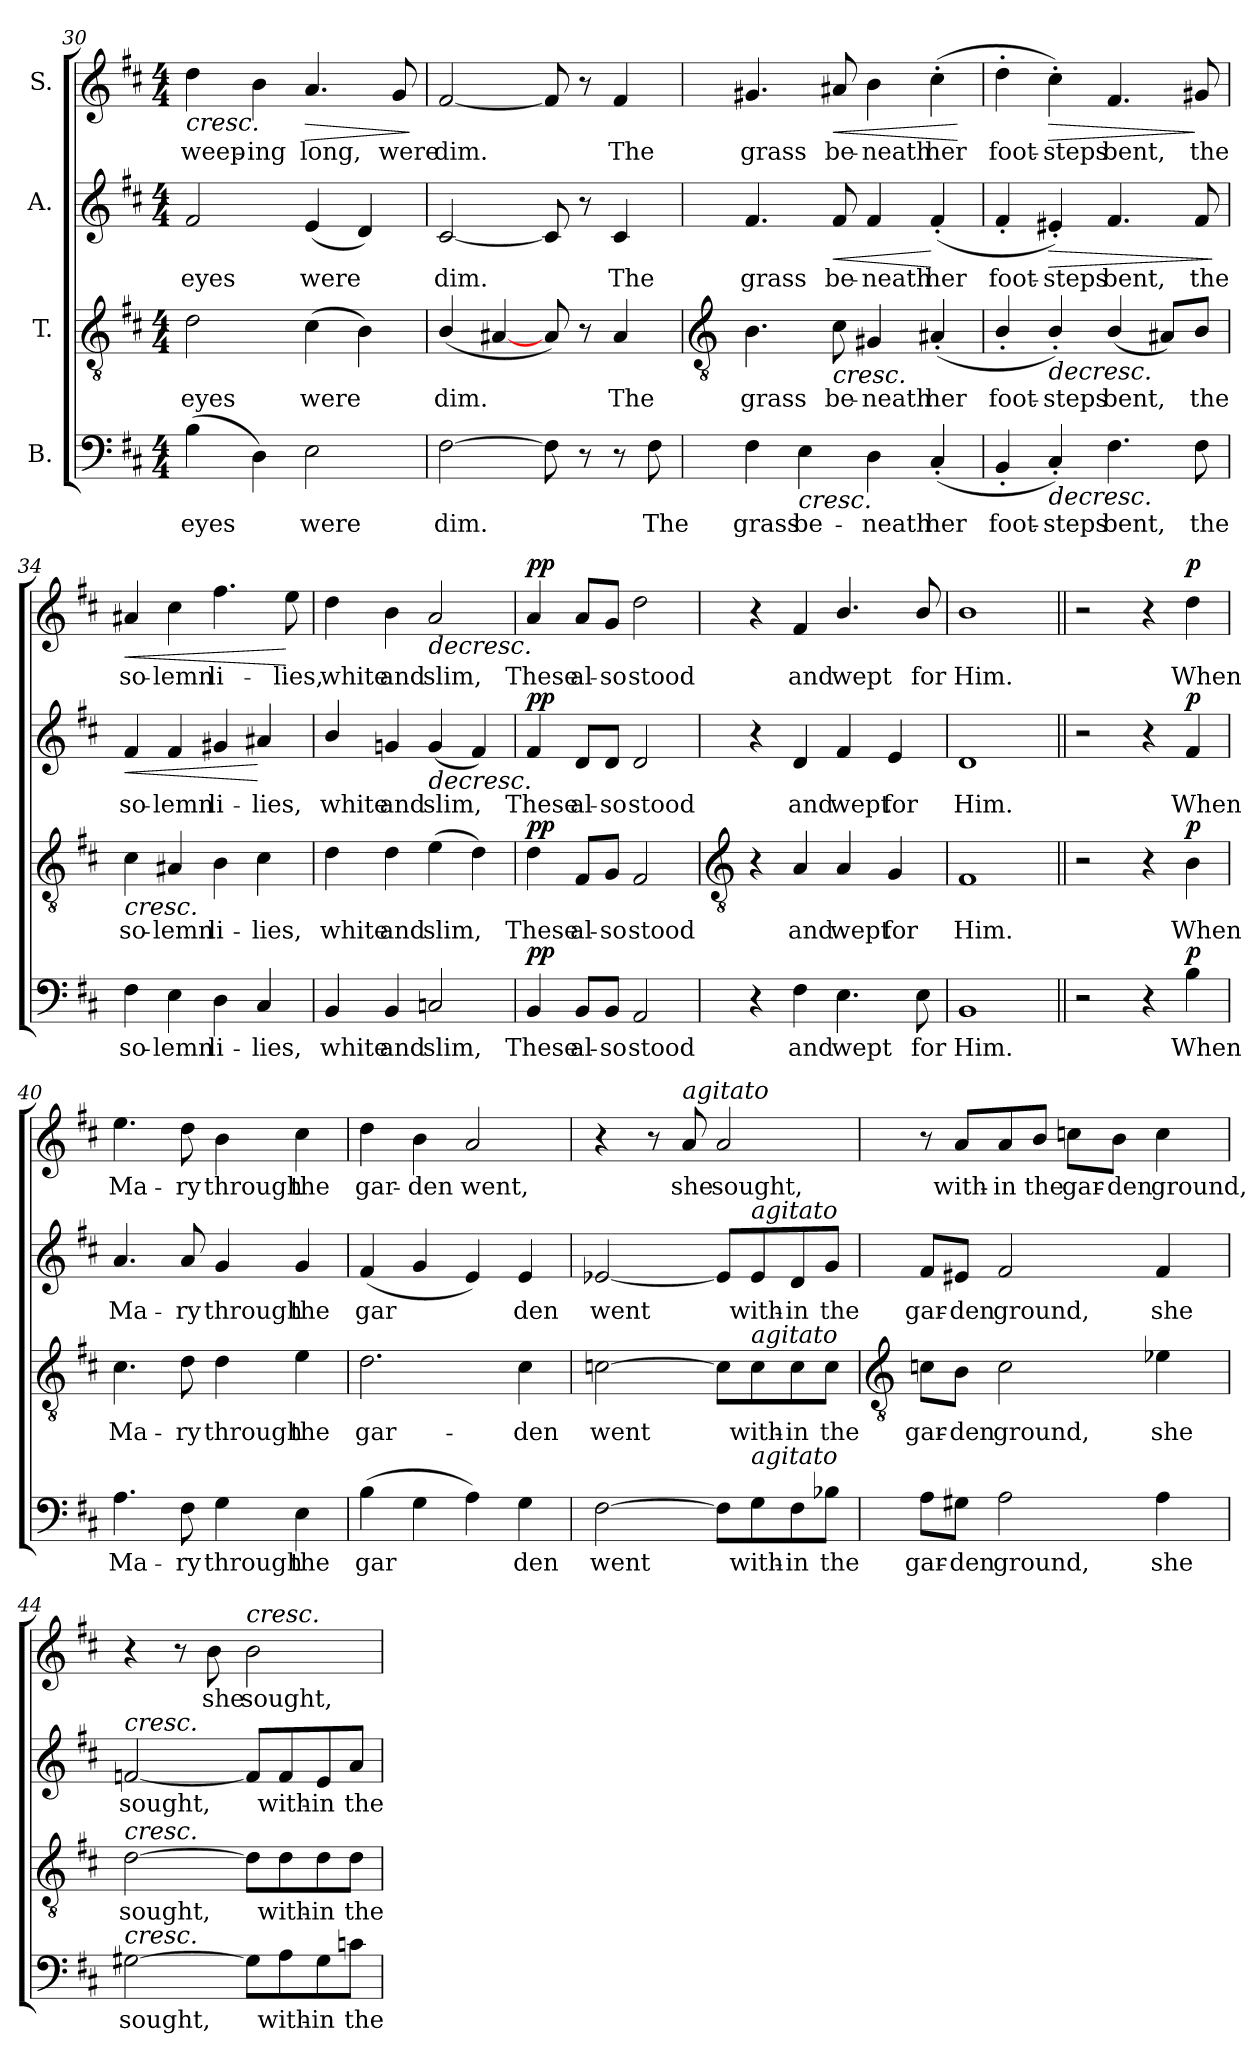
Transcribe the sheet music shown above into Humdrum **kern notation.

**kern	**text	**dynam	**kern	**text	**dynam	**kern	**text	**dynam	**kern	**text	**dynam
*part4	*part4	*part4	*part3	*part3	*part3	*part2	*part2	*part2	*part1	*part1	*part1
*staff4	*staff4	*staff4	*staff3	*staff3	*staff3	*staff2	*staff2	*staff2	*staff1	*staff1	*staff1
*I"B.	*	*	*I"T.	*	*	*I"A.	*	*	*I"S.	*	*
*clefF4	*	*	*clefGv2	*	*	*clefG2	*	*	*clefG2	*	*
*k[f#c#]	*	*	*k[f#c#]	*	*	*k[f#c#]	*	*	*k[f#c#]	*	*
*D:	*	*	*D:	*	*	*D:	*	*	*D:	*	*
*M4/4	*	*	*M4/4	*	*	*M4/4	*	*	*M4/4	*	*
=30	=30	=30	=30	=30	=30	=30	=30	=30	=30	=30	=30
!	!LO:LY:b	!	!	!LO:LY:b	!	!	!LO:LY:b	!	!	!LO:LY:b	!LO:HP:b
(>4B	eyes	.	2d	eyes	.	2f#	eyes	.	4dd	weep-	<
!	!	!	!	!	!	!	!	!	!	!LO:LY:b	!
4D)	.	.	.	.	.	.	.	.	4b	-ing	.
!	!LO:LY:b	!	!	!LO:LY:b	!	!	!LO:LY:b	!	!	!LO:LY:b	!LO:HP:b
2E	were	.	(>4c#	were	.	(<4e	were	.	4.a	long,	>
.	.	.	4B)	.	.	4d)	.	.	.	.	.
!	!	!	!	!	!	!	!	!	!	!LO:LY:b	!
.	.	.	.	.	.	.	.	.	8g	were	[
.	.	.	.	.	.	.	.	.	.	.	]
=31	=31	=31	=31	=31	=31	=31	=31	=31	=31	=31	=31
!	!LO:LY:b	!	!	!LO:LY:b	!	!	!LO:LY:b	!	!	!LO:LY:b	!
[2F#	dim.	.	(<4B/	dim.	.	[2c#	dim.	.	[2f#	dim.	.
.	.	.	[4A#X	.	.	.	.	.	.	.	.
8F#]	.	.	8A#)	.	.	8c#]	.	.	8f#]	.	.
8r	.	.	8r	.	.	8r	.	.	8r	.	.
!	!	!	!	!LO:LY:b	!	!	!LO:LY:b	!	!	!LO:LY:b	!
8r	.	.	4A#	The	.	4c#	The	.	4f#	The	.
!	!LO:LY:b	!	!	!	!	!	!	!	!	!	!
8F#	The	.	.	.	.	.	.	.	.	.	.
!!LO:LB:g=z
=32	=32	=32	=32	=32	=32	=32	=32	=32	=32	=32	=32
*	*	*	*clefGv2	*	*	*	*	*	*	*	*
!	!LO:LY:b	!	!	!LO:LY:b	!	!	!LO:LY:b	!	!	!LO:LY:b	!
4F#	grass	.	4.B	grass	.	4.f#	grass	.	4.g#X	grass	.
!	!LO:LY:b	!LO:HP:b	!	!	!	!	!	!	!	!	!
4E	be-	<	.	.	.	.	.	.	.	.	.
!	!	!	!	!LO:LY:b	!LO:HP:b	!	!LO:LY:b	!LO:HP:b	!	!LO:LY:b	!LO:HP:b
.	.	.	8c#	be-	<	8f#	be-	<	8a#X	be-	<
!	!LO:LY:b	!	!	!LO:LY:b	!	!	!LO:LY:b	!	!	!LO:LY:b	!
4D	-neath	.	4G#X	-neath	.	4f#	-neath	.	4b	-neath	.
!	!LO:LY:b	!	!	!LO:LY:b	!	!	!LO:LY:b	!	!	!LO:LY:b	!
(<4C#'	her	.	(<4A#X'	her	.	(<4f#'	her	[	(>4cc#'	her	.
.	.	.	.	.	.	.	.	.	.	.	[
=33	=33	=33	=33	=33	=33	=33	=33	=33	=33	=33	=33
!	!LO:LY:b	!	!	!LO:LY:b	!	!	!LO:LY:b	!	!	!LO:LY:b	!
4BB'	foot-	.	4B'/	foot-	.	4f#'	foot-	.	4dd'	foot-	.
!	!LO:LY:b	!LO:HP:b	!	!LO:LY:b	!LO:HP:b	!	!LO:LY:b	!LO:HP:b	!	!LO:LY:b	!LO:HP:b
4C#')	-steps	>	4B'/)	-steps	>	4e#X')	-steps	>	4cc#')	-steps	>
!	!LO:LY:b	!	!	!LO:LY:b	!	!	!LO:LY:b	!	!	!LO:LY:b	!
4.F#	bent,	.	(<4B/	bent,	.	4.f#	bent,	.	4.f#	bent,	.
.	.	.	8A#XL)	.	.	.	.	.	.	.	.
!	!LO:LY:b	!	!	!LO:LY:b	!	!	!LO:LY:b	!	!	!LO:LY:b	!
8F#	the	.	8BJ	the	[	8f#	the	.	8g#X	the	]
.	.	.	.	.	.	.	.	]	.	.	.
=34	=34	=34	=34	=34	=34	=34	=34	=34	=34	=34	=34
!	!LO:LY:b	!	!	!LO:LY:b	!LO:HP:b	!	!LO:LY:b	!LO:HP:b	!	!LO:LY:b	!LO:HP:b
4F#	so-	.	4c#	so-	<	4f#	so-	<	4a#X	so-	<
!	!LO:LY:b	!	!	!LO:LY:b	!	!	!LO:LY:b	!	!	!LO:LY:b	!
4E	-lemn	.	4A#X	-lemn	.	4f#	-lemn	.	4cc#	-lemn	.
!	!LO:LY:b	!	!	!LO:LY:b	!	!	!LO:LY:b	!	!	!LO:LY:b	!
4D	li-	.	4B	li-	.	4g#X	li-	.	4.ff#	li-	.
!	!LO:LY:b	!	!	!LO:LY:b	!	!	!LO:LY:b	!	!	!	!
4C#	-lies,	[	4c#	-lies,	]	4a#X	-lies,	[	.	.	.
!	!	!	!	!	!	!	!	!	!	!LO:LY:b	!
.	.	.	.	.	.	.	.	.	8ee	-lies,	[
=35	=35	=35	=35	=35	=35	=35	=35	=35	=35	=35	=35
!	!LO:LY:b	!	!	!LO:LY:b	!	!	!LO:LY:b	!	!	!LO:LY:b	!
4BB	white	.	4d	white	.	4b/	white	.	4dd	white	.
!	!LO:LY:b	!	!	!LO:LY:b	!	!	!LO:LY:b	!	!	!LO:LY:b	!
4BB	and	.	4d	and	.	4gn	and	.	4b	and	.
!	!LO:LY:b	!	!	!LO:LY:b	!	!	!LO:LY:b	!LO:HP:b	!	!LO:LY:b	!LO:HP:b
2Cn	slim,	.	(>4e	slim,	.	(<4g	slim,	>	2a	slim,	>
.	.	.	4d)	.	.	4f#)	.	.	.	.	.
=36	=36	=36	=36	=36	=36	=36	=36	=36	=36	=36	=36
!	!LO:LY:b	!LO:DY:a	!	!LO:LY:b	!LO:DY:a	!	!LO:LY:b	!LO:DY:a	!	!LO:LY:b	!LO:DY:a
4BB	These	pp	4d	These	pp	4f#	These	pp	4a	These	pp
!	!LO:LY:b	!	!	!LO:LY:b	!	!	!LO:LY:b	!	!	!LO:LY:b	!
8BBL	al-	]	8F#L	al-	[	8dL	al-	]	8aL	al-	]
!	!LO:LY:b	!	!	!LO:LY:b	!	!	!LO:LY:b	!	!	!LO:LY:b	!
8BBJ	-so	.	8GJ	-so	.	8dJ	-so	.	8gJ	-so	.
!	!LO:LY:b	!	!	!LO:LY:b	!	!	!LO:LY:b	!	!	!LO:LY:b	!
2AA	stood	.	2F#	stood	.	2d	stood	.	2dd	stood	.
!!LO:LB:g=z
=37	=37	=37	=37	=37	=37	=37	=37	=37	=37	=37	=37
*	*	*	*clefGv2	*	*	*	*	*	*	*	*
4r	.	.	4r	.	.	4r	.	.	4r	.	.
!	!LO:LY:b	!	!	!LO:LY:b	!	!	!LO:LY:b	!	!	!LO:LY:b	!
4F#	and	.	4A	and	.	4d	and	.	4f#	and	.
!	!LO:LY:b	!	!	!LO:LY:b	!	!	!LO:LY:b	!	!	!LO:LY:b	!
4.E	wept	.	4A	wept	.	4f#	wept	.	4.b/	wept	.
!	!	!	!	!LO:LY:b	!	!	!LO:LY:b	!	!	!	!
.	.	.	4G	for	.	4e	for	.	.	.	.
!	!LO:LY:b	!	!	!	!	!	!	!	!	!LO:LY:b	!
8E	for	.	.	.	.	.	.	.	8b/	for	.
=38	=38	=38	=38	=38	=38	=38	=38	=38	=38	=38	=38
!	!LO:LY:b	!	!	!LO:LY:b	!	!	!LO:LY:b	!	!	!LO:LY:b	!
1BB	Him.	.	1F#	Him.	.	1d	Him.	.	1b	Him.	.
=39||	=39||	=39||	=39||	=39||	=39||	=39||	=39||	=39||	=39||	=39||	=39||
2r	.	.	2r	.	.	2r	.	.	2r	.	.
4r	.	.	4r	.	.	4r	.	.	4r	.	.
!	!LO:LY:b	!LO:DY:a	!	!LO:LY:b	!LO:DY:a	!	!LO:LY:b	!LO:DY:a	!	!LO:LY:b	!LO:DY:a
4B	When	p	4B	When	p	4f#	When	p	4dd	When	p
=40	=40	=40	=40	=40	=40	=40	=40	=40	=40	=40	=40
!	!LO:LY:b	!	!	!LO:LY:b	!	!	!LO:LY:b	!	!	!LO:LY:b	!
4.A	Ma-	.	4.c#	Ma-	.	4.a	Ma-	.	4.ee	Ma-	.
!	!LO:LY:b	!	!	!LO:LY:b	!	!	!LO:LY:b	!	!	!LO:LY:b	!
8F#	-ry	.	8d	-ry	.	8a	-ry	.	8dd	-ry	.
!	!LO:LY:b	!	!	!LO:LY:b	!	!	!LO:LY:b	!	!	!LO:LY:b	!
4G	through	.	4d	through	.	4g	through	.	4b	through	.
!	!LO:LY:b	!	!	!LO:LY:b	!	!	!LO:LY:b	!	!	!LO:LY:b	!
4E	the	.	4e	the	.	4g	the	.	4cc#	the	.
=41	=41	=41	=41	=41	=41	=41	=41	=41	=41	=41	=41
!	!LO:LY:b	!	!	!LO:LY:b	!	!	!LO:LY:b	!	!	!LO:LY:b	!
(>4B	gar	.	2.d	gar-	.	(<4f#	gar	.	4dd	gar-	.
!	!	!	!	!	!	!	!	!	!	!LO:LY:b	!
4G	.	.	.	.	.	4g	.	.	4b	-den	.
!	!	!	!	!	!	!	!	!	!	!LO:LY:b	!
4A)	.	.	.	.	.	4e)	.	.	2a	went,	.
!	!LO:LY:b	!	!	!LO:LY:b	!	!	!LO:LY:b	!	!	!	!
4G	den	.	4c#	-den	.	4e	den	.	.	.	.
=42	=42	=42	=42	=42	=42	=42	=42	=42	=42	=42	=42
!	!LO:LY:b	!	!	!LO:LY:b	!	!	!LO:LY:b	!	!	!	!
[2F#	went	.	[2cn	went	.	[2e-X	went	.	4r	.	.
.	.	.	.	.	.	.	.	.	8r	.	.
!	!	!	!	!	!	!	!	!	!LO:TX:a:i:t=agitato	!	!
!	!	!	!	!	!	!	!	!	!	!LO:LY:b	!
.	.	.	.	.	.	.	.	.	8a	she	.
!	!	!	!	!	!	!	!	!	!	!LO:LY:b	!
8F#L]	.	.	8cL]	.	.	8e-L]	.	.	2a	sought,	.
!	!	!	!	!	!	!LO:TX:a:i:t=agitato	!	!	!	!	!
!	!	!	!LO:TX:a:i:t=agitato	!	!	!	!	!	!	!	!
!LO:TX:a:i:t=agitato	!	!	!	!	!	!	!	!	!	!	!
!	!LO:LY:b	!	!	!LO:LY:b	!	!	!LO:LY:b	!	!	!	!
8G	with-	.	8c	with-	.	8e-	with-	.	.	.	.
!	!LO:LY:b	!	!	!LO:LY:b	!	!	!LO:LY:b	!	!	!	!
8F#	-in	.	8c	-in	.	8d	-in	.	.	.	.
!	!LO:LY:b	!	!	!LO:LY:b	!	!	!LO:LY:b	!	!	!	!
8B-XJ	the	.	8cJ	the	.	8gJ	the	.	.	.	.
!!LO:LB:g=z
=43	=43	=43	=43	=43	=43	=43	=43	=43	=43	=43	=43
*	*	*	*clefGv2	*	*	*	*	*	*	*	*
!	!LO:LY:b	!	!	!LO:LY:b	!	!	!LO:LY:b	!	!	!	!
8AL	gar-	.	8cnL	gar-	.	8f#L	gar-	.	8r	.	.
!	!LO:LY:b	!	!	!LO:LY:b	!	!	!LO:LY:b	!	!	!LO:LY:b	!
8G#XJ	-den	.	8BJ	-den	.	8e#XJ	-den	.	8aL	with-	.
!	!LO:LY:b	!	!	!LO:LY:b	!	!	!LO:LY:b	!	!	!LO:LY:b	!
2A	ground,	.	2c	ground,	.	2f#	ground,	.	8a	-in	.
!	!	!	!	!	!	!	!	!	!	!LO:LY:b	!
.	.	.	.	.	.	.	.	.	8bJ	the	.
!	!	!	!	!	!	!	!	!	!	!LO:LY:b	!
.	.	.	.	.	.	.	.	.	8ccnL	gar-	.
!	!	!	!	!	!	!	!	!	!	!LO:LY:b	!
.	.	.	.	.	.	.	.	.	8bJ	-den	.
!	!LO:LY:b	!	!	!LO:LY:b	!	!	!LO:LY:b	!	!	!LO:LY:b	!
4A	she	.	4e-X	she	.	4f#	she	.	4cc	ground,	.
=44	=44	=44	=44	=44	=44	=44	=44	=44	=44	=44	=44
!	!	!	!	!	!	!LO:TX:a:i:t=cresc.	!	!	!	!	!
!	!	!	!LO:TX:a:i:t=cresc.	!	!	!	!	!	!	!	!
!LO:TX:a:i:t=cresc.	!	!	!	!	!	!	!	!	!	!	!
!	!LO:LY:b	!	!	!LO:LY:b	!	!	!LO:LY:b	!	!	!	!
[2G#X	sought,	.	[2d	sought,	.	[2fn	sought,	.	4r	.	.
.	.	.	.	.	.	.	.	.	8r	.	.
!	!	!	!	!	!	!	!	!	!	!LO:LY:b	!
.	.	.	.	.	.	.	.	.	8b	she	.
!	!	!	!	!	!	!	!	!	!LO:TX:a:i:t=cresc.	!	!
!	!	!	!	!	!	!	!	!	!	!LO:LY:b	!
8G#L]	.	.	8dL]	.	.	8fL]	.	.	2b	sought,	.
!	!LO:LY:b	!	!	!LO:LY:b	!	!	!LO:LY:b	!	!	!	!
8A	with-	.	8d	with-	.	8f	with-	.	.	.	.
!	!LO:LY:b	!	!	!LO:LY:b	!	!	!LO:LY:b	!	!	!	!
8G#	-in	.	8d	-in	.	8e	-in	.	.	.	.
!	!LO:LY:b	!	!	!LO:LY:b	!	!	!LO:LY:b	!	!	!	!
8cnJ	the	.	8dJ	the	.	8aJ	the	.	.	.	.
=	=	=	=	=	=	=	=	=	=	=	=
*-	*-	*-	*-	*-	*-	*-	*-	*-	*-	*-	*-
